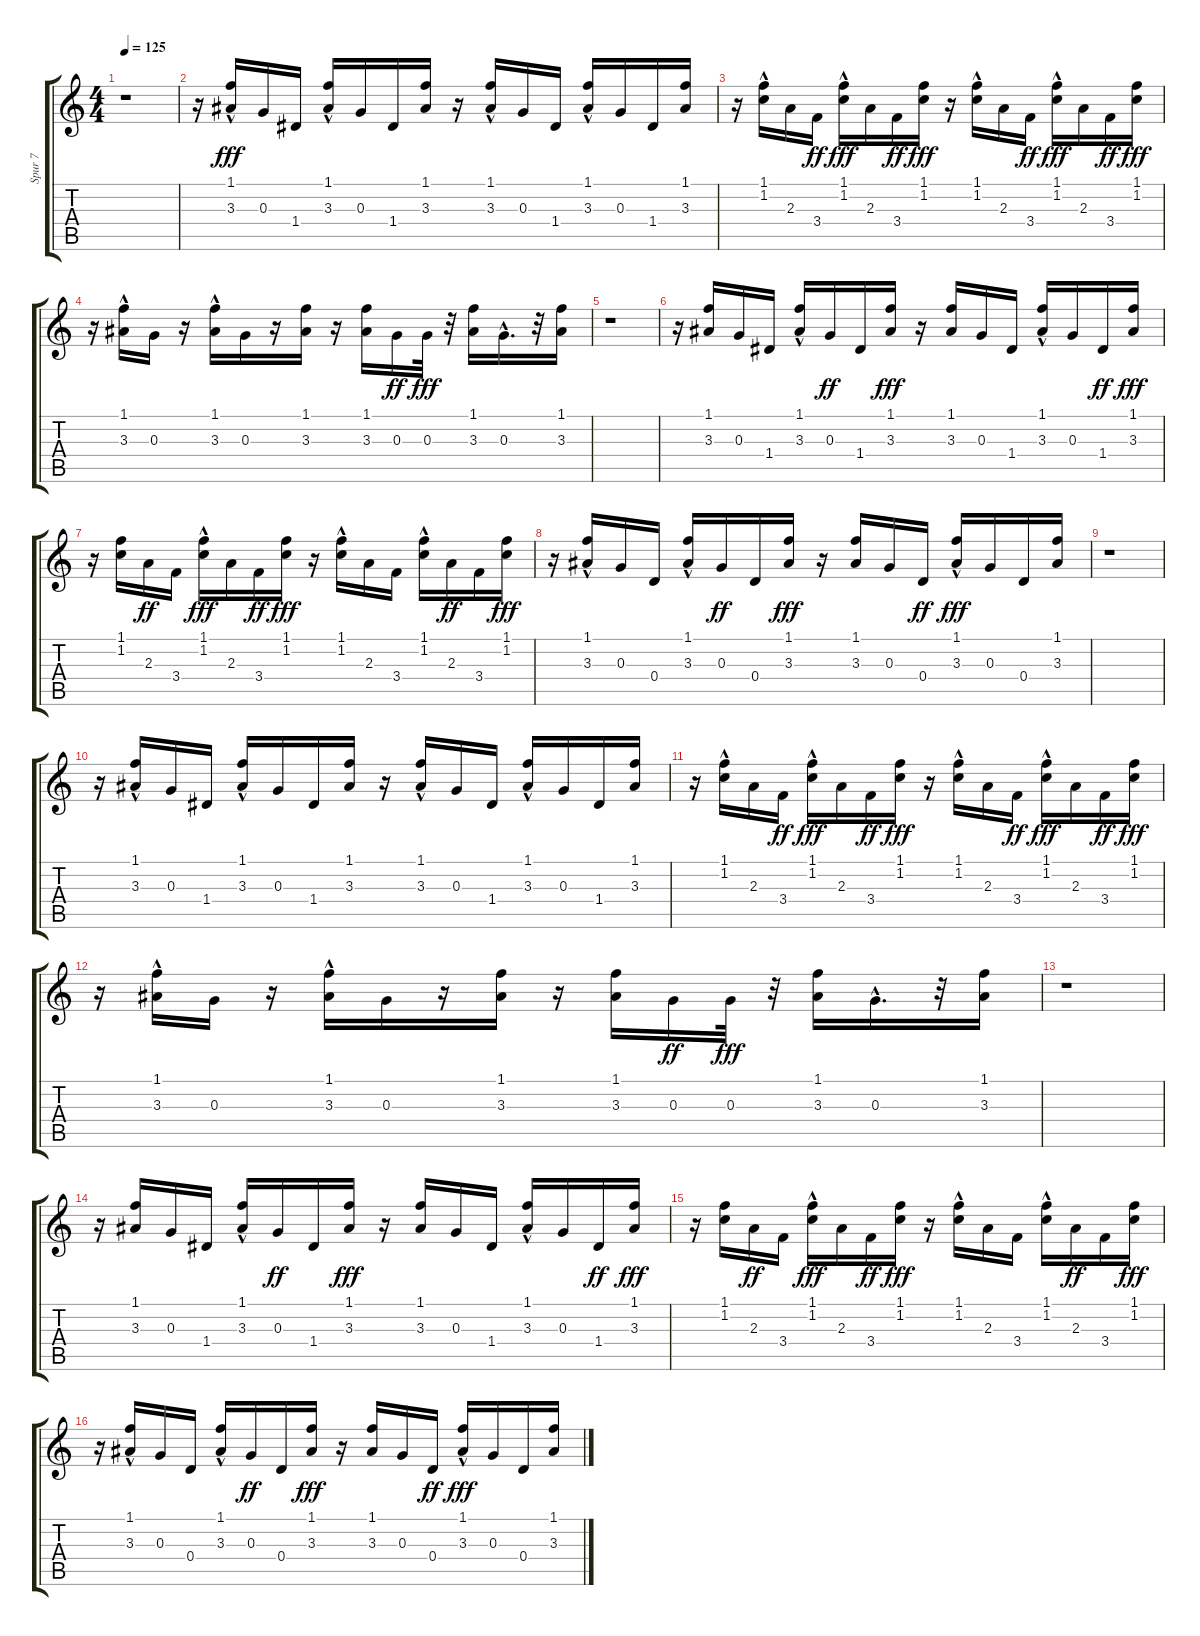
\track ("Spur 7" "Spur 7") {instrument electricguitarclean}
\staff {score tabs}
\tuning (E4 B3 G3 D3 A2 E2) {hide}
\ts (4 4)
\tempo 125
\clef g2
\ks c
r.1{dy fff} |
r.16 (1.1{hac} 3.3{hac}).16 0.3.16 1.4.16 (1.1{hac} 3.3{hac}).16 0.3.16 1.4.16 (1.1 3.3).16 r.16 (1.1{hac} 3.3{hac}).16 0.3.16 1.4.16 (1.1{hac} 3.3{hac}).16 0.3.16 1.4.16 (1.1 3.3).16 |
r.16 (1.1{hac} 1.2).16 2.3.16 3.4.16{dy ff} (1.1{hac} 1.2).16{dy fff} 2.3.16 3.4.16{dy ff} (1.1 1.2).16{dy fff} r.16 (1.1{hac} 1.2).16 2.3.16 3.4.16{dy ff} (1.1{hac} 1.2).16{dy fff} 2.3.16 3.4.16{dy ff} (1.1 1.2).16{dy fff} |
r.16 (1.1{hac} 3.3).16 0.3.16 r.16 (1.1{hac} 3.3{hac}).16 0.3.16 r.16 (1.1 3.3).16 r.16 (1.1 3.3).16 0.3.16{dy ff} 0.3.32{dy fff} r.32 (1.1 3.3).16 0.3{hac}.16{d} r.32 (1.1 3.3).16 |
r.1 |
r.16 (1.1 3.3).16 0.3.16 1.4.16 (1.1{hac} 3.3).16 0.3.16{dy ff} 1.4.16 (1.1 3.3).16{dy fff} r.16 (1.1 3.3).16 0.3.16 1.4.16 (1.1{hac} 3.3).16 0.3.16 1.4.16{dy ff} (1.1 3.3).16{dy fff} |
r.16 (1.1 1.2).16 2.3.16{dy ff} 3.4.16 (1.1{hac} 1.2).16{dy fff} 2.3.16 3.4.16{dy ff} (1.1 1.2).16{dy fff} r.16 (1.1{hac} 1.2).16 2.3.16 3.4.16 (1.1{hac} 1.2).16 2.3.16{dy ff} 3.4.16 (1.1 1.2).16{dy fff} |
r.16 (1.1{hac} 3.3).16 0.3.16 0.4.16 (1.1{hac} 3.3).16 0.3.16{dy ff} 0.4.16 (1.1 3.3).16{dy fff} r.16 (1.1 3.3).16 0.3.16 0.4.16{dy ff} (1.1{hac} 3.3{hac}).16{dy fff} 0.3.16 0.4.16 (1.1 3.3).16 |
r.1 |
r.16 (1.1{hac} 3.3{hac}).16 0.3.16 1.4.16 (1.1{hac} 3.3{hac}).16 0.3.16 1.4.16 (1.1 3.3).16 r.16 (1.1{hac} 3.3{hac}).16 0.3.16 1.4.16 (1.1{hac} 3.3{hac}).16 0.3.16 1.4.16 (1.1 3.3).16 |
r.16 (1.1{hac} 1.2).16 2.3.16 3.4.16{dy ff} (1.1{hac} 1.2).16{dy fff} 2.3.16 3.4.16{dy ff} (1.1 1.2).16{dy fff} r.16 (1.1{hac} 1.2).16 2.3.16 3.4.16{dy ff} (1.1{hac} 1.2).16{dy fff} 2.3.16 3.4.16{dy ff} (1.1 1.2).16{dy fff} |
r.16 (1.1{hac} 3.3).16 0.3.16 r.16 (1.1{hac} 3.3{hac}).16 0.3.16 r.16 (1.1 3.3).16 r.16 (1.1 3.3).16 0.3.16{dy ff} 0.3.32{dy fff} r.32 (1.1 3.3).16 0.3{hac}.16{d} r.32 (1.1 3.3).16 |
r.1 |
r.16 (1.1 3.3).16 0.3.16 1.4.16 (1.1{hac} 3.3).16 0.3.16{dy ff} 1.4.16 (1.1 3.3).16{dy fff} r.16 (1.1 3.3).16 0.3.16 1.4.16 (1.1{hac} 3.3).16 0.3.16 1.4.16{dy ff} (1.1 3.3).16{dy fff} |
r.16 (1.1 1.2).16 2.3.16{dy ff} 3.4.16 (1.1{hac} 1.2).16{dy fff} 2.3.16 3.4.16{dy ff} (1.1 1.2).16{dy fff} r.16 (1.1{hac} 1.2).16 2.3.16 3.4.16 (1.1{hac} 1.2).16 2.3.16{dy ff} 3.4.16 (1.1 1.2).16{dy fff} |
r.16 (1.1{hac} 3.3).16 0.3.16 0.4.16 (1.1{hac} 3.3).16 0.3.16{dy ff} 0.4.16 (1.1 3.3).16{dy fff} r.16 (1.1 3.3).16 0.3.16 0.4.16{dy ff} (1.1{hac} 3.3{hac}).16{dy fff} 0.3.16 0.4.16 (1.1 3.3).16
